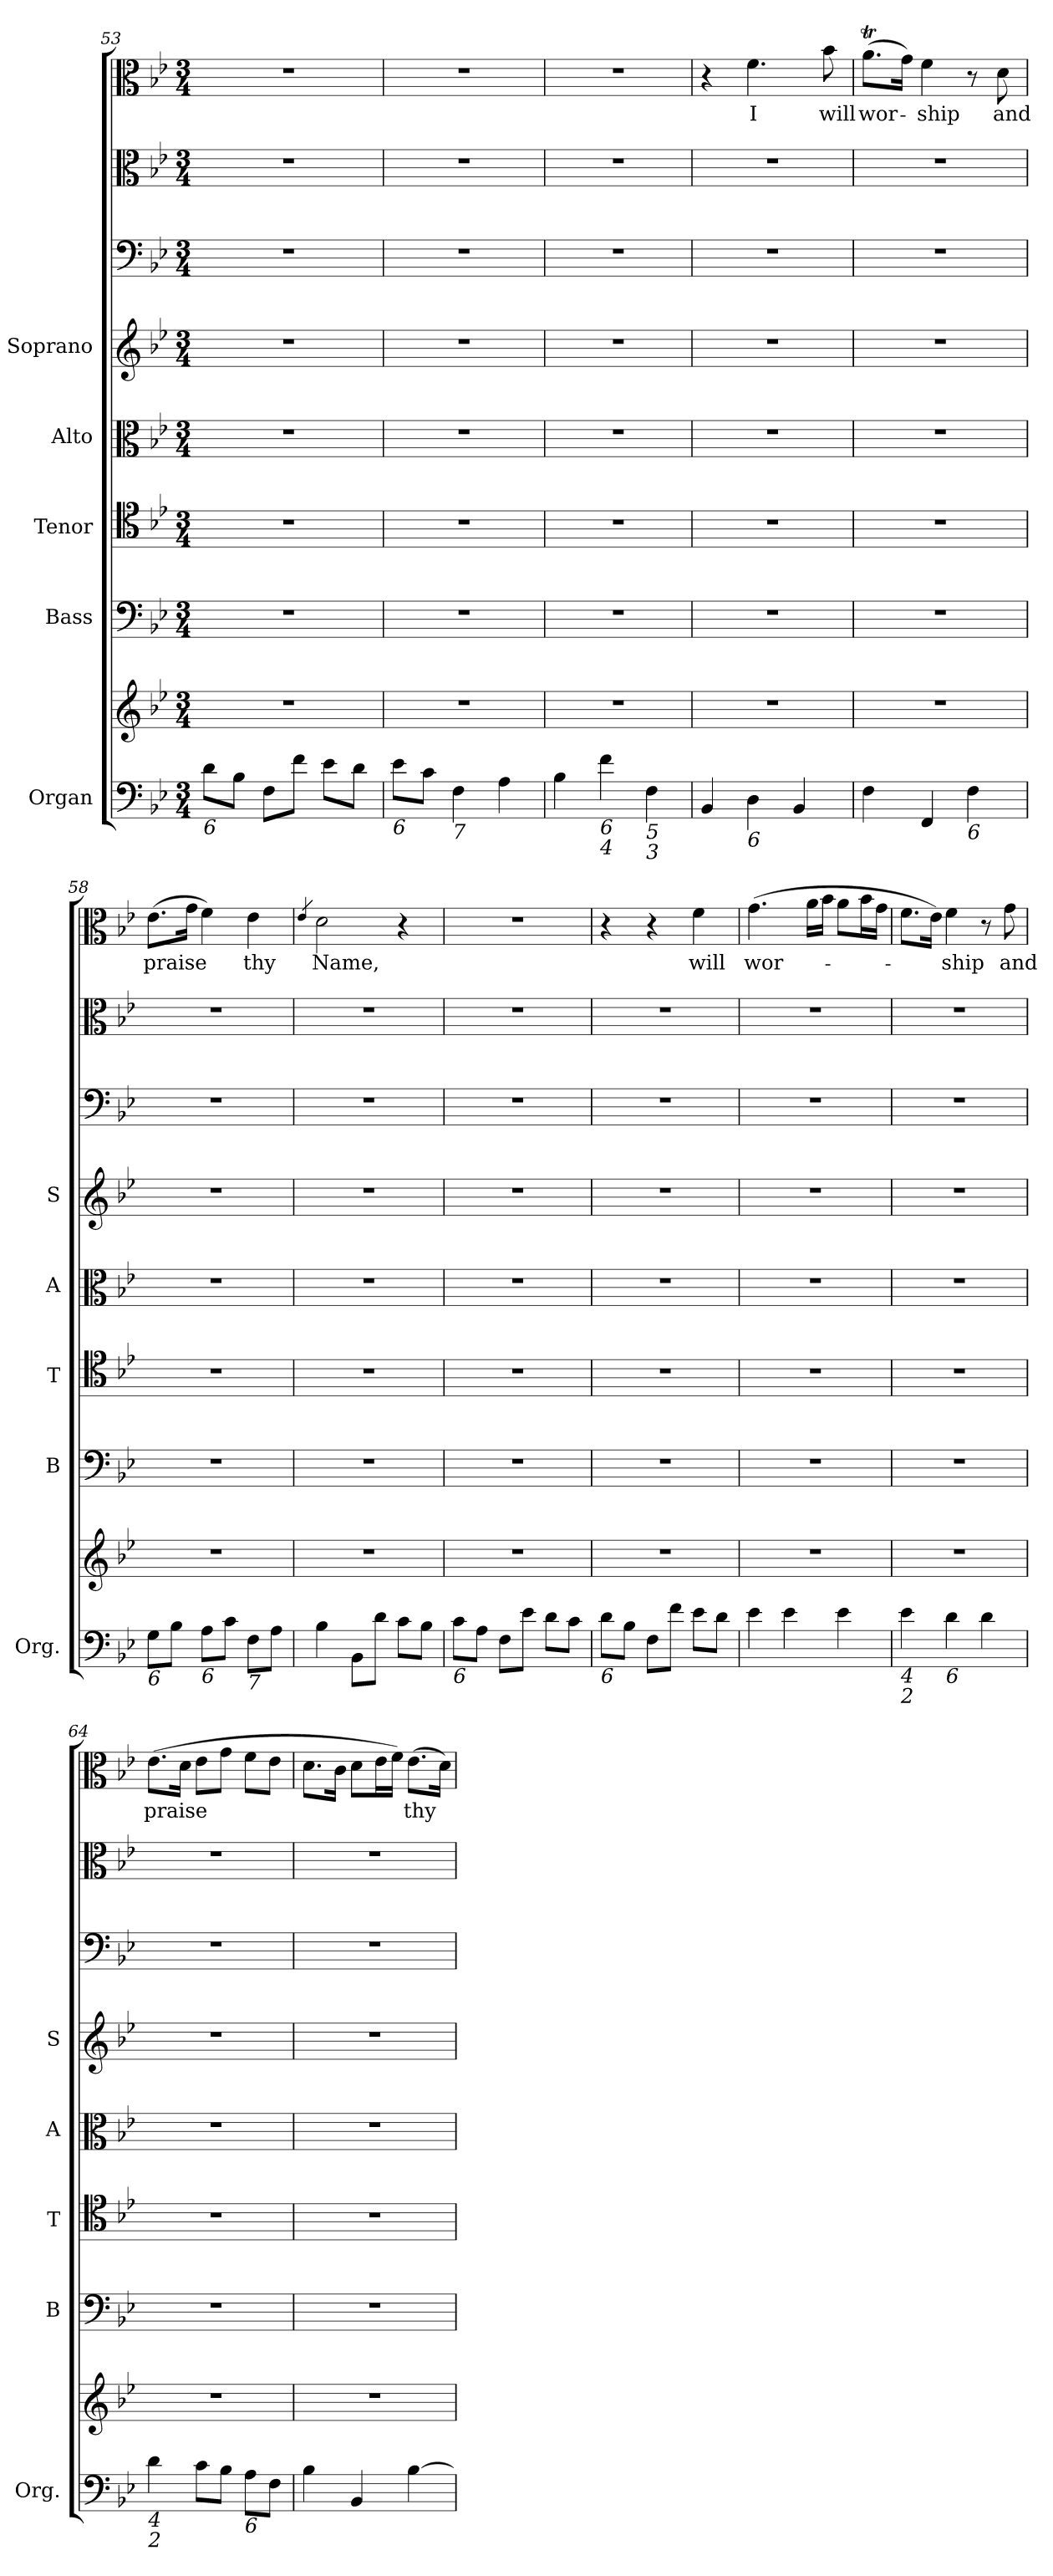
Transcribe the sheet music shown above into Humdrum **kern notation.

**kern	**kern	**kern	**kern	**kern	**kern	**kern	**kern	**kern	**text
*part8	*part8	*part7	*part6	*part5	*part4	*part3	*part2	*part1	*part1
*staff9	*staff8	*staff7	*staff6	*staff5	*staff4	*staff3	*staff2	*staff1	*staff1
*I"Organ	*	*I"Bass	*I"Tenor	*I"Alto	*I"Soprano	*	*	*	*
*I'Org.	*	*I'B	*I'T	*I'A	*I'S	*	*	*	*
!!LO:LB:g=z
*clefF4	*clefG2	*clefF4	*clefC4	*clefC3	*clefG2	*clefF4	*clefC3	*clefC3	*
*k[b-e-]	*k[b-e-]	*k[b-e-]	*k[b-e-]	*k[b-e-]	*k[b-e-]	*k[b-e-]	*k[b-e-]	*k[b-e-]	*
*B-:	*B-:	*B-:	*B-:	*B-:	*B-:	*B-:	*B-:	*B-:	*
*M3/4	*M3/4	*M3/4	*M3/4	*M3/4	*M3/4	*M3/4	*M3/4	*M3/4	*
=53	=53	=53	=53	=53	=53	=53	=53	=53	=53
!LO:TX:b:i:t=6	!	!	!	!	!	!	!	!	!
8d\L	2.r	2.r	2.r	2.r	2.r	2.r	2.r	2.r	.
8B-\J	.	.	.	.	.	.	.	.	.
8F\L	.	.	.	.	.	.	.	.	.
8f\J	.	.	.	.	.	.	.	.	.
8e-\L	.	.	.	.	.	.	.	.	.
8d\J	.	.	.	.	.	.	.	.	.
=54	=54	=54	=54	=54	=54	=54	=54	=54	=54
!LO:TX:b:i:t=6	!	!	!	!	!	!	!	!	!
8e-\L	2.r	2.r	2.r	2.r	2.r	2.r	2.r	2.r	.
8c\J	.	.	.	.	.	.	.	.	.
!LO:TX:b:i:t=7	!	!	!	!	!	!	!	!	!
4F\	.	.	.	.	.	.	.	.	.
4A\	.	.	.	.	.	.	.	.	.
=55	=55	=55	=55	=55	=55	=55	=55	=55	=55
4B-\	2.r	2.r	2.r	2.r	2.r	2.r	2.r	2.r	.
!LO:TX:b:i:t=6	!	!	!	!	!	!	!	!	!
!LO:TX:b:i:t=4	!	!	!	!	!	!	!	!	!
4f\	.	.	.	.	.	.	.	.	.
!LO:TX:b:i:t=5	!	!	!	!	!	!	!	!	!
!LO:TX:b:i:t=3	!	!	!	!	!	!	!	!	!
4F\	.	.	.	.	.	.	.	.	.
=56	=56	=56	=56	=56	=56	=56	=56	=56	=56
4BB-/	2.r	2.r	2.r	2.r	2.r	2.r	2.r	4r	.
!LO:TX:b:i:t=6	!	!	!	!	!	!	!	!	!
!	!	!	!	!	!	!	!	!	!LO:LY:b
4D\	.	.	.	.	.	.	.	4.f\	I
4BB-/	.	.	.	.	.	.	.	.	.
!	!	!	!	!	!	!	!	!	!LO:LY:b
.	.	.	.	.	.	.	.	8b-\	will
=57	=57	=57	=57	=57	=57	=57	=57	=57	=57
!	!	!	!	!	!	!	!	!	!LO:LY:b
4F\	2.r	2.r	2.r	2.r	2.r	2.r	2.r	(>8.at\L	wor-
.	.	.	.	.	.	.	.	16g\Jk)	.
!	!	!	!	!	!	!	!	!	!LO:LY:b
4FF/	.	.	.	.	.	.	.	4f\	-ship
!LO:TX:b:i:t=6	!	!	!	!	!	!	!	!	!
4F\	.	.	.	.	.	.	.	8r	.
!	!	!	!	!	!	!	!	!	!LO:LY:b
.	.	.	.	.	.	.	.	8d\	and
=58	=58	=58	=58	=58	=58	=58	=58	=58	=58
!LO:TX:b:i:t=6	!	!	!	!	!	!	!	!	!
!	!	!	!	!	!	!	!	!	!LO:LY:b
8G\L	2.r	2.r	2.r	2.r	2.r	2.r	2.r	(>8.e-\L	praise
8B-\J	.	.	.	.	.	.	.	.	.
.	.	.	.	.	.	.	.	16g\Jk	.
!LO:TX:b:i:t=6	!	!	!	!	!	!	!	!	!
8A\L	.	.	.	.	.	.	.	4f\)	.
8c\J	.	.	.	.	.	.	.	.	.
!LO:TX:b:i:t=7	!	!	!	!	!	!	!	!	!
!	!	!	!	!	!	!	!	!	!LO:LY:b
8F\L	.	.	.	.	.	.	.	4e-\	thy
8A\J	.	.	.	.	.	.	.	.	.
=59	=59	=59	=59	=59	=59	=59	=59	=59	=59
.	.	.	.	.	.	.	.	4qe-/	.
!	!	!	!	!	!	!	!	!	!LO:LY:b
4B-\	2.r	2.r	2.r	2.r	2.r	2.r	2.r	2d\	Name,
8BB-\L	.	.	.	.	.	.	.	.	.
8d\J	.	.	.	.	.	.	.	.	.
8c\L	.	.	.	.	.	.	.	4r	.
8B-\J	.	.	.	.	.	.	.	.	.
=60	=60	=60	=60	=60	=60	=60	=60	=60	=60
!LO:TX:b:i:t=6	!	!	!	!	!	!	!	!	!
8c\L	2.r	2.r	2.r	2.r	2.r	2.r	2.r	2.r	.
8A\J	.	.	.	.	.	.	.	.	.
8F\L	.	.	.	.	.	.	.	.	.
8e-\J	.	.	.	.	.	.	.	.	.
8d\L	.	.	.	.	.	.	.	.	.
8c\J	.	.	.	.	.	.	.	.	.
!!LO:PB:g=z
=61	=61	=61	=61	=61	=61	=61	=61	=61	=61
!LO:TX:b:i:t=6	!	!	!	!	!	!	!	!	!
8d\L	2.r	2.r	2.r	2.r	2.r	2.r	2.r	4r	.
8B-\J	.	.	.	.	.	.	.	.	.
8F\L	.	.	.	.	.	.	.	4r	.
8f\J	.	.	.	.	.	.	.	.	.
!	!	!	!	!	!	!	!	!	!LO:LY:b
8e-\L	.	.	.	.	.	.	.	4f\	will
8d\J	.	.	.	.	.	.	.	.	.
=62	=62	=62	=62	=62	=62	=62	=62	=62	=62
!	!	!	!	!	!	!	!	!	!LO:LY:b
4e-\	2.r	2.r	2.r	2.r	2.r	2.r	2.r	(>4.g\	wor-
4e-\	.	.	.	.	.	.	.	.	.
.	.	.	.	.	.	.	.	16a\LL	.
.	.	.	.	.	.	.	.	16b-\JJ	.
4e-\	.	.	.	.	.	.	.	8a\L	.
.	.	.	.	.	.	.	.	16b-\L	.
.	.	.	.	.	.	.	.	16g\JJ	.
=63	=63	=63	=63	=63	=63	=63	=63	=63	=63
!LO:TX:b:i:t=4	!	!	!	!	!	!	!	!	!
!LO:TX:b:i:t=2	!	!	!	!	!	!	!	!	!
4e-\	2.r	2.r	2.r	2.r	2.r	2.r	2.r	8.f\L	.
.	.	.	.	.	.	.	.	16e-\Jk)	.
!LO:TX:b:i:t=6	!	!	!	!	!	!	!	!	!
!	!	!	!	!	!	!	!	!	!LO:LY:b
4d\	.	.	.	.	.	.	.	4f\	-ship
4d\	.	.	.	.	.	.	.	8r	.
!	!	!	!	!	!	!	!	!	!LO:LY:b
.	.	.	.	.	.	.	.	8g\	and
=64	=64	=64	=64	=64	=64	=64	=64	=64	=64
!LO:TX:b:i:t=4	!	!	!	!	!	!	!	!	!
!LO:TX:b:i:t=2	!	!	!	!	!	!	!	!	!
!	!	!	!	!	!	!	!	!	!LO:LY:b
4d\	2.r	2.r	2.r	2.r	2.r	2.r	2.r	(>8.e-\L	praise
.	.	.	.	.	.	.	.	16d\Jk	.
8c\L	.	.	.	.	.	.	.	8e-\L	.
8B-\J	.	.	.	.	.	.	.	8g\J	.
!LO:TX:b:i:t=6	!	!	!	!	!	!	!	!	!
8A\L	.	.	.	.	.	.	.	8f\L	.
8F\J	.	.	.	.	.	.	.	8e-\J	.
=65	=65	=65	=65	=65	=65	=65	=65	=65	=65
4B-\	2.r	2.r	2.r	2.r	2.r	2.r	2.r	8.d\L	.
.	.	.	.	.	.	.	.	16c\Jk	.
4BB-/	.	.	.	.	.	.	.	8d\L	.
.	.	.	.	.	.	.	.	16e-\L	.
.	.	.	.	.	.	.	.	16f\JJ)	.
!	!	!	!	!	!	!	!	!	!LO:LY:b
[4B-\	.	.	.	.	.	.	.	(>8.e-\L	thy
.	.	.	.	.	.	.	.	16d\Jk)	.
=	=	=	=	=	=	=	=	=	=
*-	*-	*-	*-	*-	*-	*-	*-	*-	*-
